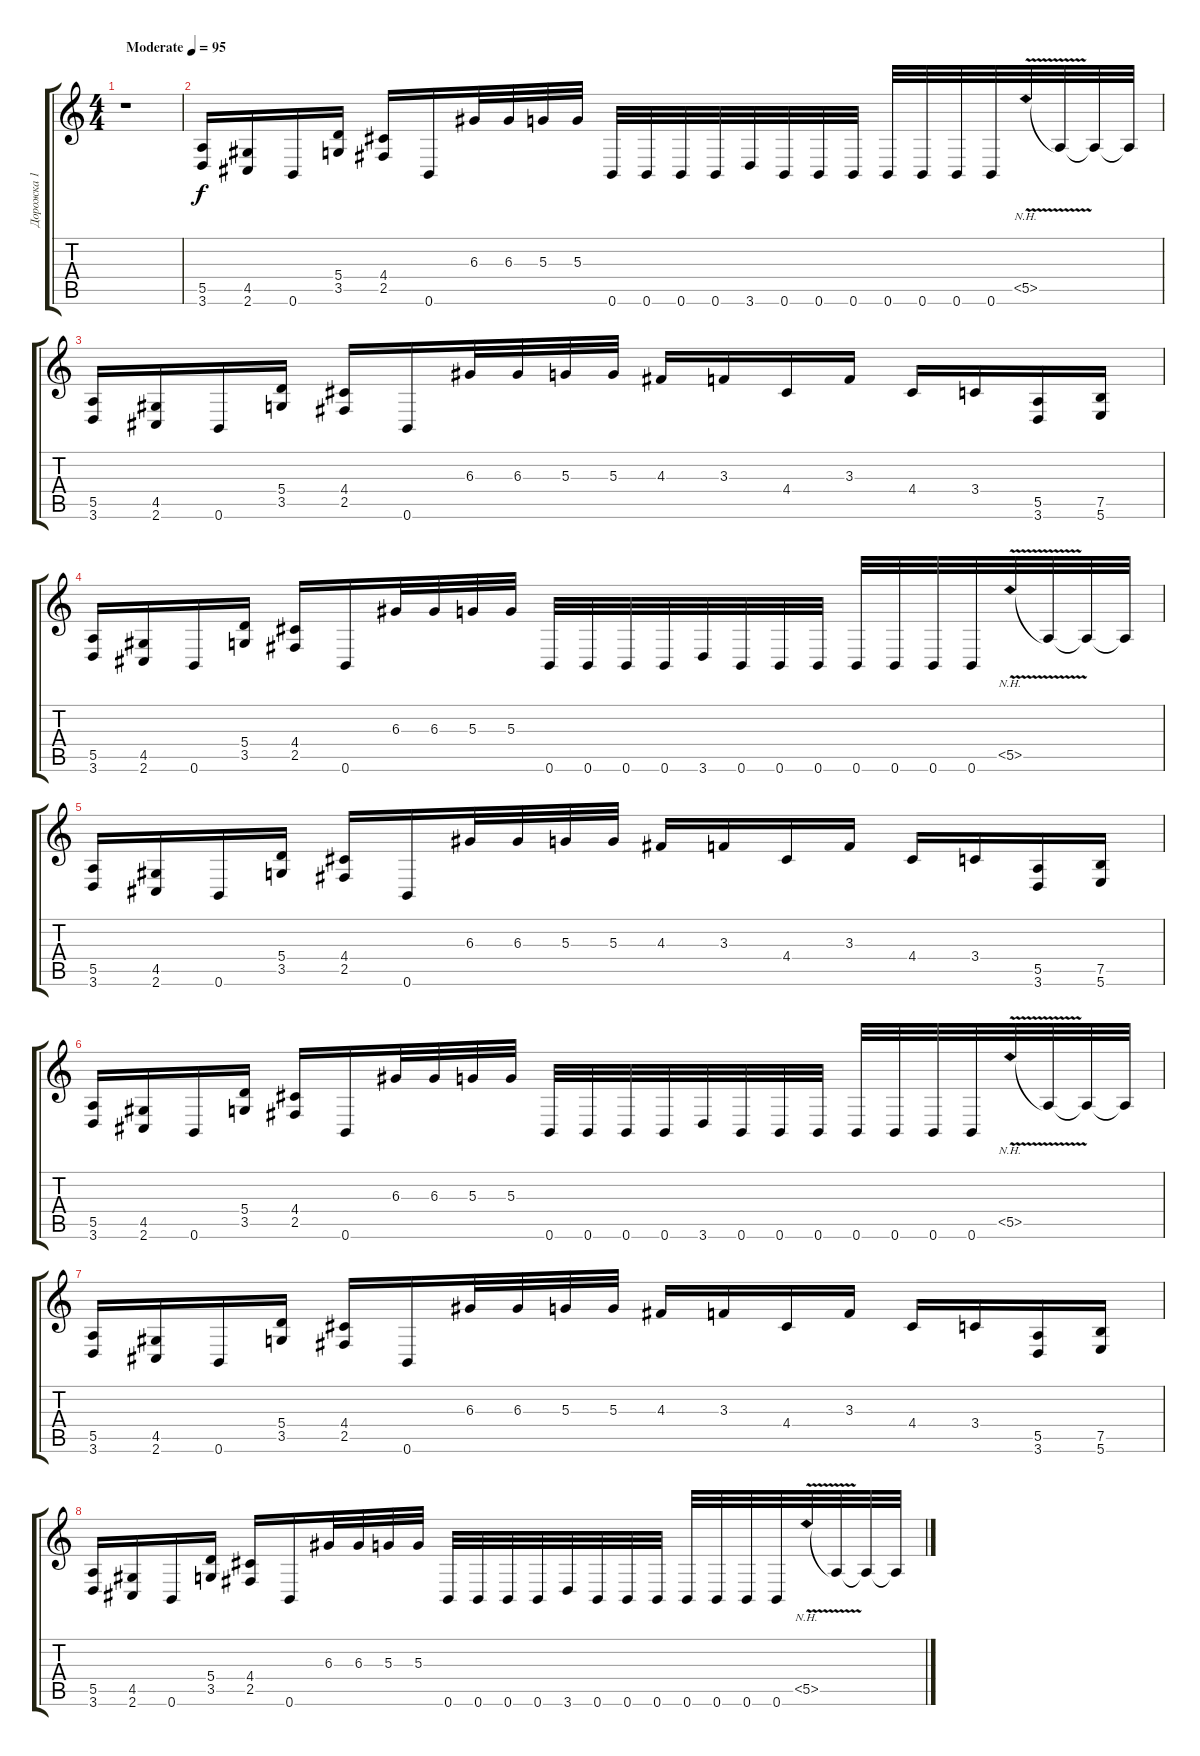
\track ("Дорожка 1" "Дорожка 1") {instrument distortionguitar}
\staff {score tabs}
\tuning (B3 Gb3 D3 A2 E2 B1) {hide}
\ts (4 4)
\tempo (95 "Moderate")
\clef g2
\ks c
r.1{dy f instrument distortionguitar} |
(5.5 3.6).16 (4.5 2.6).16 0.6.16 (5.4 3.5).16 (4.4 2.5).16 0.6.16 6.3.32 6.3.32 5.3.32 5.3.32 0.6.32 0.6.32 0.6.32 0.6.32 3.6.32 0.6.32 0.6.32 0.6.32 0.6.32 0.6.32 0.6.32 0.6.32 5.5{nh v}.32 5.5{t}.32 5.5{t}.32 5.5{t}.32 |
(5.5 3.6).16 (4.5 2.6).16 0.6.16 (5.4 3.5).16 (4.4 2.5).16 0.6.16 6.3.32 6.3.32 5.3.32 5.3.32 4.3.16 3.3.16 4.4.16 3.3.16 4.4.16 3.4.16 (5.5 3.6).16 (7.5 5.6).16 |
(5.5 3.6).16 (4.5 2.6).16 0.6.16 (5.4 3.5).16 (4.4 2.5).16 0.6.16 6.3.32 6.3.32 5.3.32 5.3.32 0.6.32 0.6.32 0.6.32 0.6.32 3.6.32 0.6.32 0.6.32 0.6.32 0.6.32 0.6.32 0.6.32 0.6.32 5.5{nh v}.32 5.5{t}.32 5.5{t}.32 5.5{t}.32 |
(5.5 3.6).16 (4.5 2.6).16 0.6.16 (5.4 3.5).16 (4.4 2.5).16 0.6.16 6.3.32 6.3.32 5.3.32 5.3.32 4.3.16 3.3.16 4.4.16 3.3.16 4.4.16 3.4.16 (5.5 3.6).16 (7.5 5.6).16 |
(5.5 3.6).16 (4.5 2.6).16 0.6.16 (5.4 3.5).16 (4.4 2.5).16 0.6.16 6.3.32 6.3.32 5.3.32 5.3.32 0.6.32 0.6.32 0.6.32 0.6.32 3.6.32 0.6.32 0.6.32 0.6.32 0.6.32 0.6.32 0.6.32 0.6.32 5.5{nh v}.32 5.5{t}.32 5.5{t}.32 5.5{t}.32 |
(5.5 3.6).16 (4.5 2.6).16 0.6.16 (5.4 3.5).16 (4.4 2.5).16 0.6.16 6.3.32 6.3.32 5.3.32 5.3.32 4.3.16 3.3.16 4.4.16 3.3.16 4.4.16 3.4.16 (5.5 3.6).16 (7.5 5.6).16 |
(5.5 3.6).16 (4.5 2.6).16 0.6.16 (5.4 3.5).16 (4.4 2.5).16 0.6.16 6.3.32 6.3.32 5.3.32 5.3.32 0.6.32 0.6.32 0.6.32 0.6.32 3.6.32 0.6.32 0.6.32 0.6.32 0.6.32 0.6.32 0.6.32 0.6.32 5.5{nh v}.32 5.5{t}.32 5.5{t}.32 5.5{t}.32
